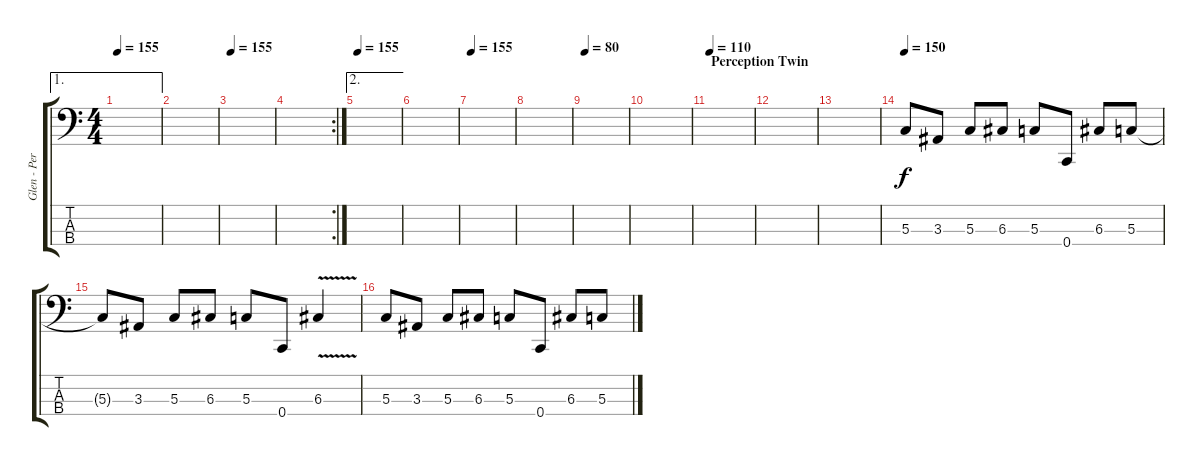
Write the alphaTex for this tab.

\track ("Glen - Perception Twin - Bass" "Glen - Per") {instrument electricbasspick}
\staff {score tabs}
\tuning (F2 C2 G1 C1) {hide}
\ae 1
\ts (4 4)
\tempo 155
\clef f4
\ks c
|
|
\tempo 155
|
\rc 2
|
\ae 2
\tempo 155
|
|
\tempo 155
|
|
\tempo 80
|
|
\section ("" "Perception Twin")
\tempo 110
|
|
|
\tempo 150
5.3.8{volume 16} 3.3.8 5.3.8 6.3.8 5.3.8 0.4.8 6.3.8 5.3.8 |
5.3{t}.8 3.3.8 5.3.8 6.3.8 5.3.8 0.4.8 6.3{v}.4 |
5.3.8 3.3.8 5.3.8 6.3.8 5.3.8 0.4.8 6.3.8 5.3.8
